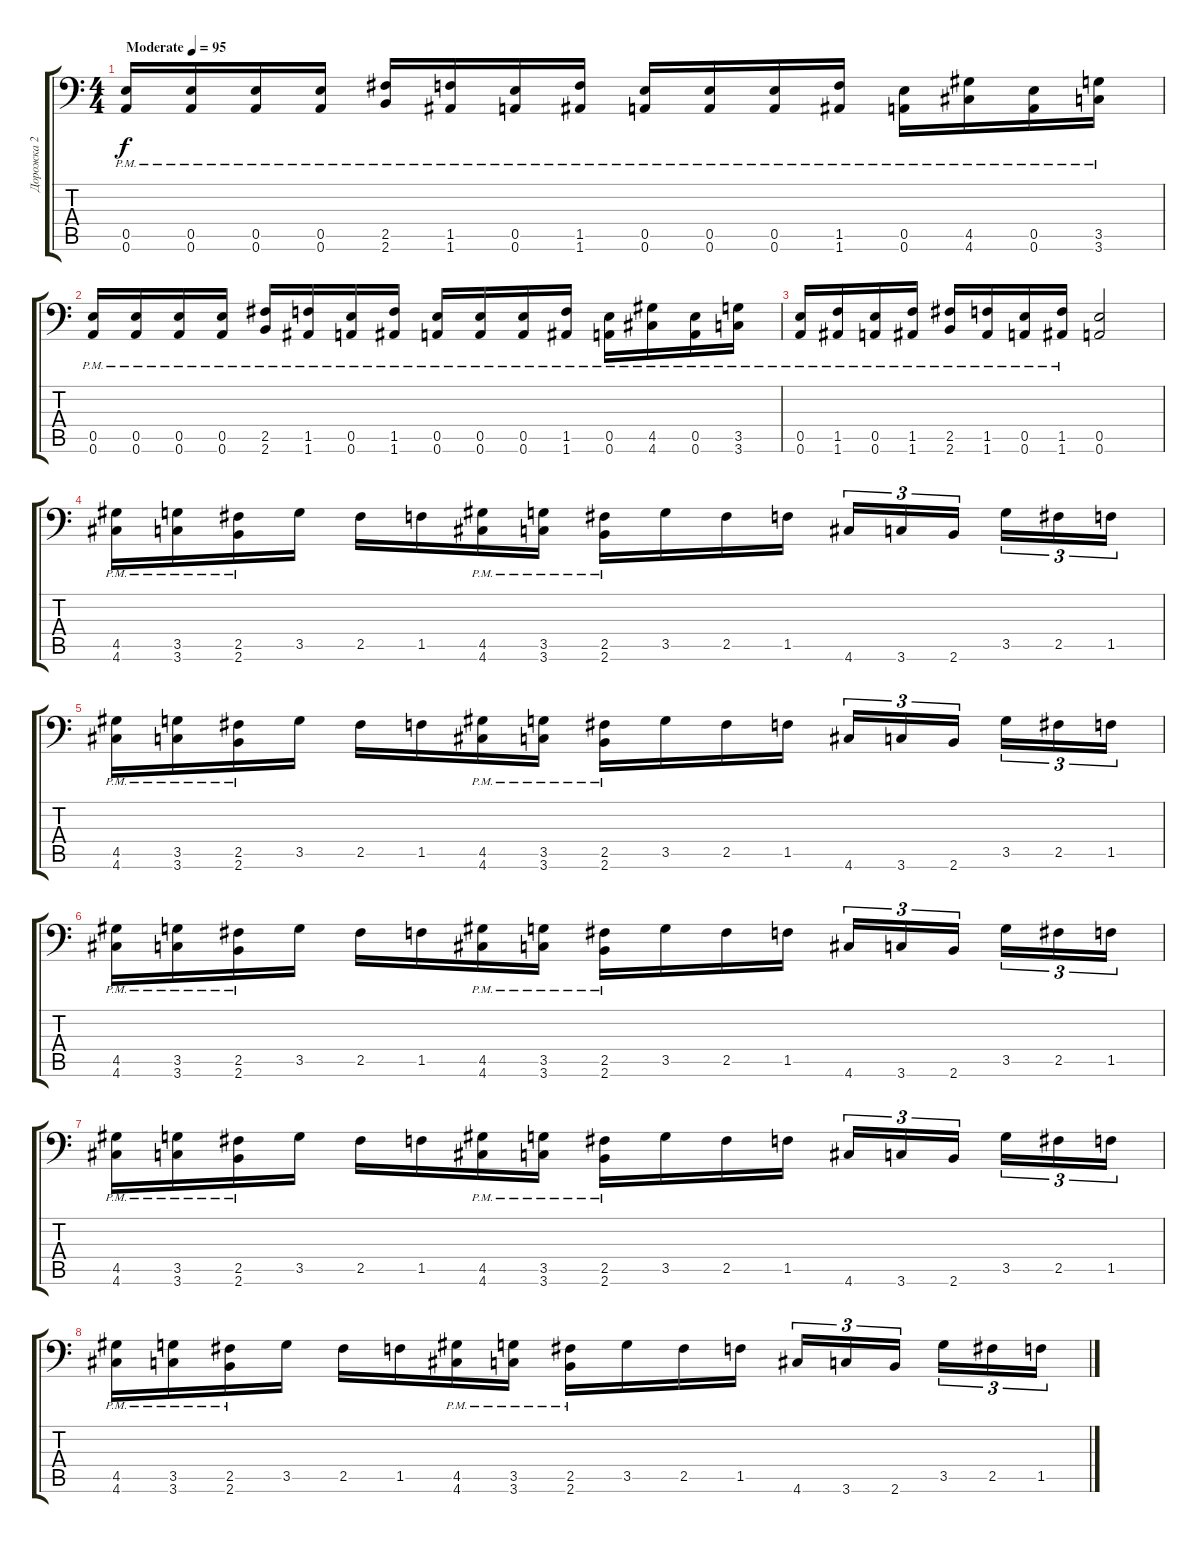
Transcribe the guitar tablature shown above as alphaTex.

\track ("Дорожка 2" "Дорожка 2") {instrument distortionguitar}
\staff {score tabs}
\tuning (B3 Gb3 D3 A2 E2 A1) {hide}
\ts (4 4)
\tempo (95 "Moderate")
\clef f4
\ks c
(0.5{pm} 0.6{pm}).16{dy f instrument distortionguitar} (0.5{pm} 0.6{pm}).16 (0.5{pm} 0.6{pm}).16 (0.5{pm} 0.6{pm}).16 (2.5{pm} 2.6{pm}).16 (1.5{pm} 1.6{pm}).16 (0.5{pm} 0.6{pm}).16 (1.5{pm} 1.6{pm}).16 (0.5{pm} 0.6{pm}).16 (0.5{pm} 0.6{pm}).16 (0.5{pm} 0.6{pm}).16 (1.5{pm} 1.6{pm}).16 (0.5{pm} 0.6{pm}).16 (4.5{pm} 4.6{pm}).16 (0.5{pm} 0.6{pm}).16 (3.5{pm} 3.6{pm}).16 |
(0.5{pm} 0.6{pm}).16 (0.5{pm} 0.6{pm}).16 (0.5{pm} 0.6{pm}).16 (0.5{pm} 0.6{pm}).16 (2.5{pm} 2.6{pm}).16 (1.5{pm} 1.6{pm}).16 (0.5{pm} 0.6{pm}).16 (1.5{pm} 1.6{pm}).16 (0.5{pm} 0.6{pm}).16 (0.5{pm} 0.6{pm}).16 (0.5{pm} 0.6{pm}).16 (1.5{pm} 1.6{pm}).16 (0.5{pm} 0.6{pm}).16 (4.5{pm} 4.6{pm}).16 (0.5{pm} 0.6{pm}).16 (3.5{pm} 3.6{pm}).16 |
(0.5{pm} 0.6{pm}).16 (1.5{pm} 1.6{pm}).16 (0.5{pm} 0.6{pm}).16 (1.5{pm} 1.6{pm}).16 (2.5{pm} 2.6{pm}).16 (1.5{pm} 1.6{pm}).16 (0.5{pm} 0.6{pm}).16 (1.5{pm} 1.6{pm}).16 (0.5 0.6).2 |
(4.5{pm} 4.6{pm}).16 (3.5{pm} 3.6{pm}).16 (2.5{pm} 2.6{pm}).16 3.5.16 2.5.16 1.5.16 (4.5{pm} 4.6{pm}).16 (3.5{pm} 3.6{pm}).16 (2.5{pm} 2.6{pm}).16 3.5.16 2.5.16 1.5.16 4.6.16{tu (3 2)} 3.6.16{tu (3 2)} 2.6.16{tu (3 2) beam splitsecondary} 3.5.16{tu (3 2)} 2.5.16{tu (3 2)} 1.5.16{tu (3 2)} |
(4.5{pm} 4.6{pm}).16 (3.5{pm} 3.6{pm}).16 (2.5{pm} 2.6{pm}).16 3.5.16 2.5.16 1.5.16 (4.5{pm} 4.6{pm}).16 (3.5{pm} 3.6{pm}).16 (2.5{pm} 2.6{pm}).16 3.5.16 2.5.16 1.5.16 4.6.16{tu (3 2)} 3.6.16{tu (3 2)} 2.6.16{tu (3 2) beam splitsecondary} 3.5.16{tu (3 2)} 2.5.16{tu (3 2)} 1.5.16{tu (3 2)} |
(4.5{pm} 4.6{pm}).16 (3.5{pm} 3.6{pm}).16 (2.5{pm} 2.6{pm}).16 3.5.16 2.5.16 1.5.16 (4.5{pm} 4.6{pm}).16 (3.5{pm} 3.6{pm}).16 (2.5{pm} 2.6{pm}).16 3.5.16 2.5.16 1.5.16 4.6.16{tu (3 2)} 3.6.16{tu (3 2)} 2.6.16{tu (3 2) beam splitsecondary} 3.5.16{tu (3 2)} 2.5.16{tu (3 2)} 1.5.16{tu (3 2)} |
(4.5{pm} 4.6{pm}).16 (3.5{pm} 3.6{pm}).16 (2.5{pm} 2.6{pm}).16 3.5.16 2.5.16 1.5.16 (4.5{pm} 4.6{pm}).16 (3.5{pm} 3.6{pm}).16 (2.5{pm} 2.6{pm}).16 3.5.16 2.5.16 1.5.16 4.6.16{tu (3 2)} 3.6.16{tu (3 2)} 2.6.16{tu (3 2) beam splitsecondary} 3.5.16{tu (3 2)} 2.5.16{tu (3 2)} 1.5.16{tu (3 2)} |
(4.5{pm} 4.6{pm}).16 (3.5{pm} 3.6{pm}).16 (2.5{pm} 2.6{pm}).16 3.5.16 2.5.16 1.5.16 (4.5{pm} 4.6{pm}).16 (3.5{pm} 3.6{pm}).16 (2.5{pm} 2.6{pm}).16 3.5.16 2.5.16 1.5.16 4.6.16{tu (3 2)} 3.6.16{tu (3 2)} 2.6.16{tu (3 2) beam splitsecondary} 3.5.16{tu (3 2)} 2.5.16{tu (3 2)} 1.5.16{tu (3 2)}
